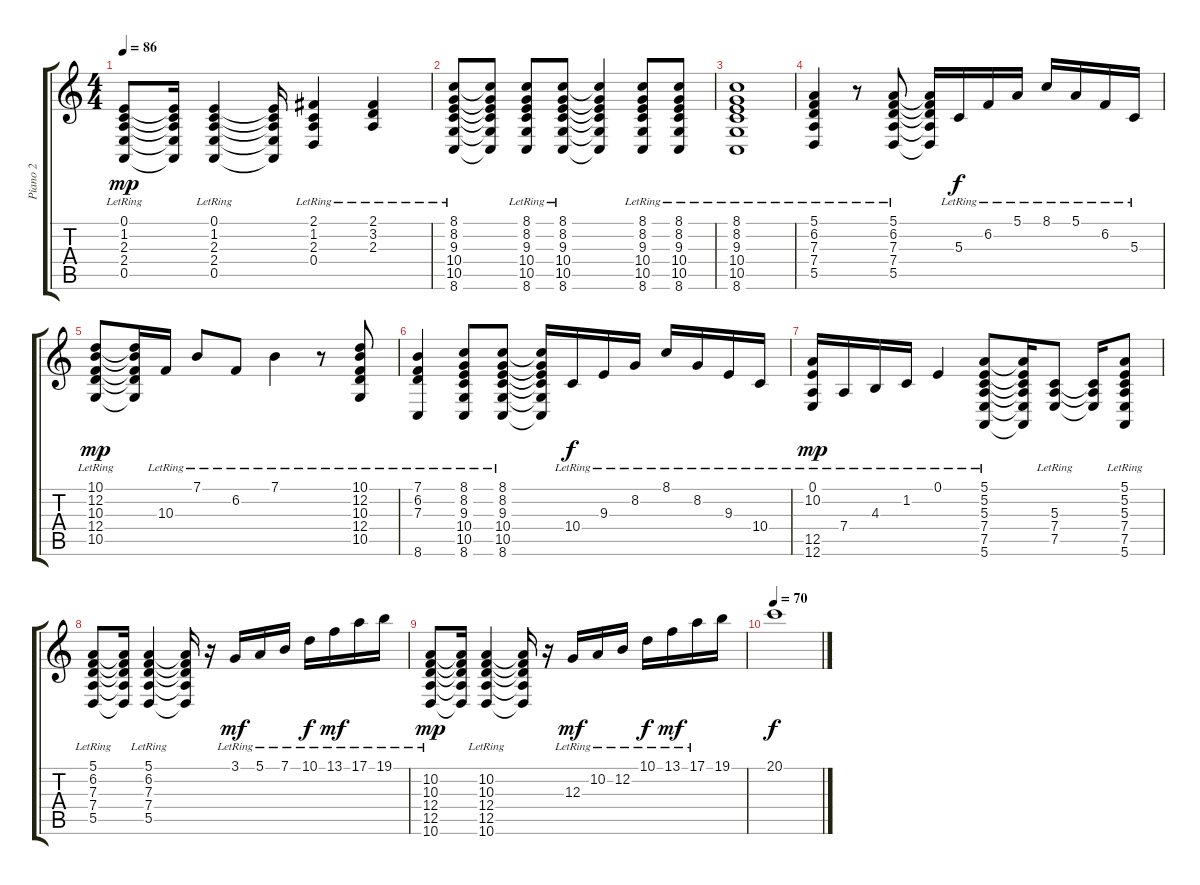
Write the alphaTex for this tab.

\track ("Piano 2" "Piano 2") {instrument brightacousticpiano}
\staff {score tabs}
\tuning (E4 B3 G3 D3 A2 E2) {hide}
\ts (4 4)
\tempo 86
\clef g2
\ks c
(0.1{lr} 1.2{lr} 2.3{lr} 2.4{lr} 0.5{lr}).8{dy mp} (0.1{t} 1.2{t} 2.3{t} 2.4{t} 0.5{t}).16 (0.1{lr} 1.2{lr} 2.3{lr} 2.4{lr} 0.5{lr}).4 (0.1{t} 1.2{t} 2.3{t} 2.4{t} 0.5{t}).16 (2.1{lr} 1.2{lr} 2.3{lr} 0.4{lr}).4 (2.1{lr} 3.2 2.3).4 |
(8.1{lr} 8.2{lr} 9.3{lr} 10.4{lr} 10.5{lr} 8.6{lr}).8 (8.1{t} 8.2{t} 9.3{t} 10.4{t} 10.5{t} 8.6{t}).8 (8.1{lr} 8.2{lr} 9.3{lr} 10.4{lr} 10.5{lr} 8.6{lr}).8 (8.1{lr} 8.2{lr} 9.3{lr} 10.4{lr} 10.5{lr} 8.6{lr}).8 (8.1{t} 8.2{t} 9.3{t} 10.4{t} 10.5{t} 8.6{t}).4 (8.1{lr} 8.2{lr} 9.3{lr} 10.4{lr} 10.5{lr} 8.6{lr}).8 (8.1{lr} 8.2{lr} 9.3{lr} 10.4{lr} 10.5{lr} 8.6{lr}).8 |
(8.1{lr} 8.2{lr} 9.3{lr} 10.4{lr} 10.5{lr} 8.6{lr}).1 |
(5.1{lr} 6.2{lr} 7.3{lr} 7.4{lr} 5.5{lr}).4 r.8 (5.1{lr} 6.2{lr} 7.3{lr} 7.4{lr} 5.5{lr}).8 (5.1{t} 6.2{t} 7.3{t} 7.4{t} 5.5{t}).16 5.3{lr}.16{dy f} 6.2{lr}.16 5.1{lr}.16 8.1{lr}.16 5.1{lr}.16 6.2{lr}.16 5.3{lr}.16 |
(10.1{lr} 12.2{lr} 10.3{lr} 12.4{lr} 10.5{lr}).8{dy mp} (10.1{t} 12.2{t} 10.3{t} 12.4{t} 10.5{t}).16 10.3{lr}.16 7.1{lr}.8 6.2{lr}.8 7.1{lr}.4 r.8 (10.1{lr} 12.2{lr} 10.3{lr} 12.4{lr} 10.5{lr}).8 |
(7.1{lr} 6.2{lr} 7.3{lr} 8.6{lr}).4 (8.1{lr} 8.2{lr} 9.3{lr} 10.4{lr} 10.5{lr} 8.6{lr}).8 (8.1{lr} 8.2{lr} 9.3{lr} 10.4{lr} 10.5{lr} 8.6{lr}).8 (8.1{t} 8.2{t} 9.3{t} 10.4{t} 10.5{t} 8.6{t}).16 10.4{lr}.16{dy f} 9.3{lr}.16 8.2{lr}.16 8.1{lr}.16 8.2{lr}.16 9.3{lr}.16 10.4{lr}.16 |
(0.1{lr} 10.2{lr} 12.5{lr} 12.6{lr}).16{dy mp} 7.4{lr}.16 4.3{lr}.16 1.2{lr}.16 0.1{lr}.4 (5.1{lr} 5.2{lr} 5.3{lr} 7.4{lr} 7.5{lr} 5.6{lr}).8 (5.1{t} 5.2{t} 5.3{t} 7.4{t} 7.5{t} 5.6{t}).16 (5.3{lr} 7.4{lr} 7.5{lr}).8 (5.3{t} 7.4{t} 7.5{t}).16 (5.1{lr} 5.2{lr} 5.3{lr} 7.4{lr} 7.5{lr} 5.6{lr}).8 |
(5.1{lr} 6.2{lr} 7.3{lr} 7.4{lr} 5.5{lr}).8 (5.1{t} 6.2{t} 7.3{t} 7.4{t} 5.5{t}).16 (5.1{lr} 6.2{lr} 7.3{lr} 7.4{lr} 5.5{lr}).4 (5.1{t} 6.2{t} 7.3{t} 7.4{t} 5.5{t}).16 r.16 3.1{lr}.16{dy mf} 5.1{lr}.16 7.1{lr}.16 10.1{lr}.16{dy f} 13.1{lr}.16{dy mf} 17.1{lr}.16 19.1{lr}.16 |
(10.2{lr} 10.3{lr} 12.4{lr} 12.5{lr} 10.6{lr}).8{dy mp} (10.2{t} 10.3{t} 12.4{t} 12.5{t} 10.6{t}).16 (10.2{lr} 10.3{lr} 12.4{lr} 12.5{lr} 10.6{lr}).4 (10.2{t} 10.3{t} 12.4{t} 12.5{t} 10.6{t}).16 r.16 12.3{lr}.16{dy mf} 10.2{lr}.16 12.2{lr}.16 10.1{lr}.16{dy f} 13.1{lr}.16{dy mf} 17.1{lr}.16 19.1.16 |
\tempo 70
20.1.1{dy f}
